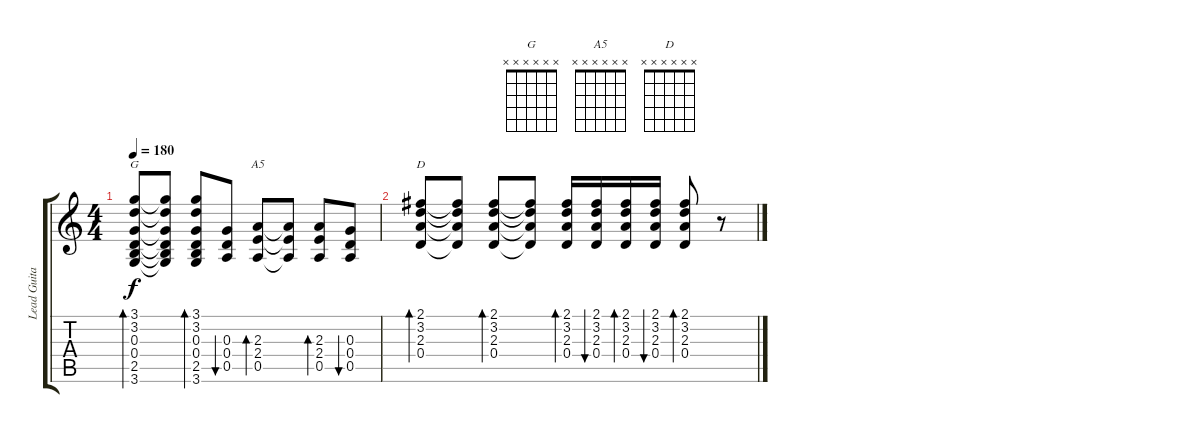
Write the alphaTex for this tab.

\track ("Lead Guitar" "Lead Guita") {instrument distortionguitar}
\staff {score tabs}
\tuning (E4 B3 G3 D3 A2 E2) {hide}
\chord ("G" x x x x x x)
\chord ("A5" x x x x x x)
\chord ("D" x x x x x x)
\ts (4 4)
\tempo 180
\clef g2
\ks c
(3.1 3.2 0.3 0.4 2.5 3.6).8{bd 60 ch "G" dy f} (3.1{t} 3.2{t} 0.3{t} 0.4{t} 2.5{t} 3.6{t}).8 (3.1 3.2 0.3 0.4 2.5 3.6).8{bd 60} (0.3 0.4 0.5).8{bu 60} (2.3 2.4 0.5).8{bd 60 ch "A5"} (2.3{t} 2.4{t} 0.5{t}).8 (2.3 2.4 0.5).8{bd 60} (0.3 0.4 0.5).8{bu 60} |
(2.1 3.2 2.3 0.4).8{bd 60 ch "D"} (2.1{t} 3.2{t} 2.3{t} 0.4{t}).8 (2.1 3.2 2.3 0.4).8{bd 60} (2.1{t} 3.2{t} 2.3{t} 0.4{t}).8 (2.1 3.2 2.3 0.4).16{bd 60} (2.1 3.2 2.3 0.4).16{bu 60} (2.1 3.2 2.3 0.4).16{bd 60} (2.1 3.2 2.3 0.4).16{bu 60} (2.1 3.2 2.3 0.4).8{bd 60} r.8
